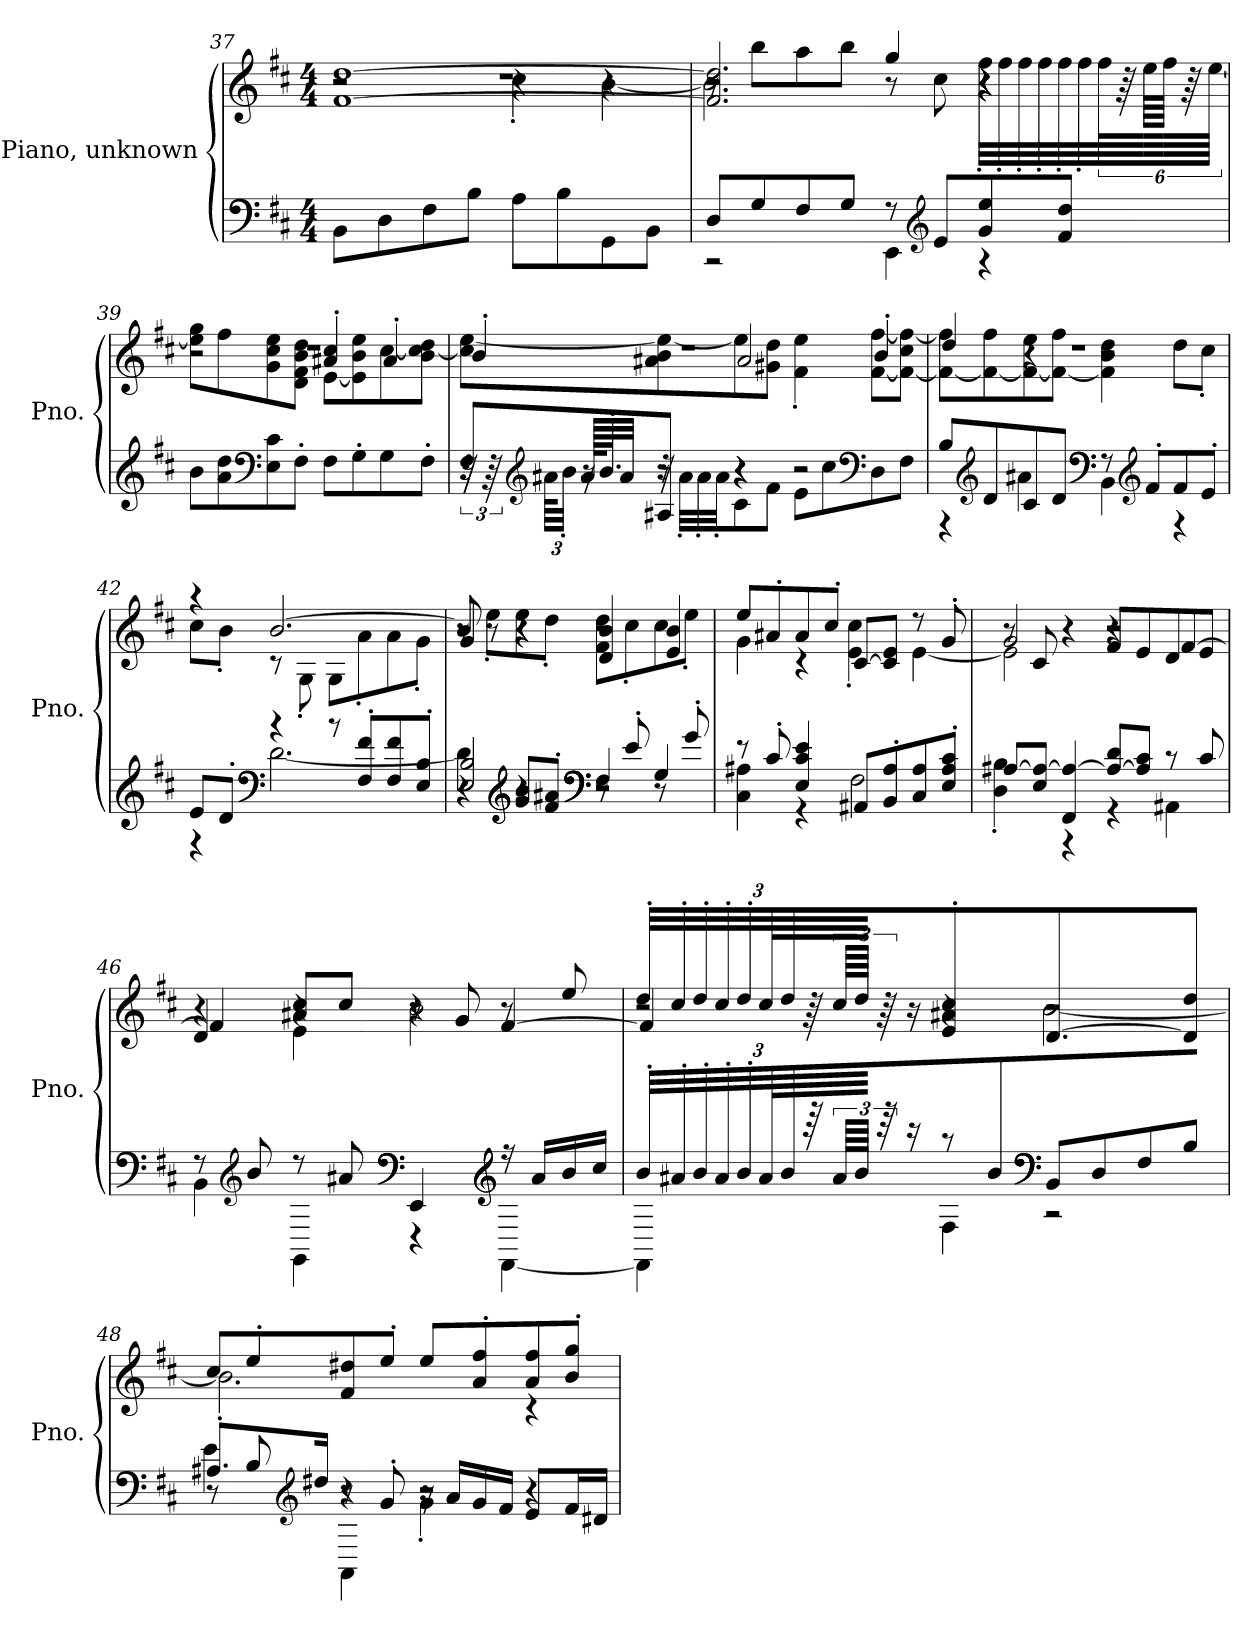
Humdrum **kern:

**kern	**kern
*part1	*part1
*staff2	*staff1
*I"Piano, unknown	*
*I'Pno.	*
*clefF4	*clefG2
*k[f#c#]	*k[f#c#]
*M4/4	*M4/4
=37	=37
*	*^
*	*	*^
*	*	*	*^
8BB\L	1r	2r	[1f# [1dd	2r
8D\	.	.	.	.
8F#\	.	.	.	.
8B\J	.	.	.	.
8A\L	.	4cc#'\	.	4r
8B\	.	.	.	.
8GG\	.	4r	.	[4b\
8BB\J	.	.	.	.
!!LO:LB:g=z	!!	!!	!!
=38	=38	=38	=38	=38
*^	*	*	*	*
8D/L	2r	2r	8r	2.f#/] 2.dd/]	2.b\]
8G/	.	.	8bb\L	.	.
8F#/	.	.	8aa\	.	.
8G/J	.	.	8bb\J	.	.
8r	4EE\	4gg/	8r	.	.
*clefG2	*	*	*	*	*
8e/L	.	.	8cc#\	.	.
8g/ 8ee/	4r	4r	32ff#'\LLL	4r	4r
.	.	.	32ff#'\	.	.
.	.	.	32ff#'\	.	.
.	.	.	32ff#'\	.	.
8f#/ 8dd/J	.	.	32ff#'\	.	.
.	.	.	32ff#'\	.	.
.	.	.	96ff#\JJJk	.	.
.	.	.	96r	.	.
.	.	.	96ee\LLLL	.	.
.	.	.	96ff#\JJJJ	.	.
.	.	.	96r	.	.
.	.	.	[96ee\	.	.
*v	*v	*	*	*	*
*	*	*	*v	*v
=39	=39	=39	=39
8b\L	1r	8ee\] 8gg\L	2r
8a\ 8dd\	.	8ff#\	.
*clefF4	*	*	*
8E\ 8c#\	.	8g\ 8cc#\ 8ee\	.
8F#'\J	.	8d\ 8f#\ 8b\ 8dd\J	.
8F#\L	.	[8e\L	4a#X/' 4cc#/'
8G'\	.	8e\] 8b\ 8ee\	.
8G\	.	[8cc#\	4a#'/
8F#'\J	.	8b\ 8cc#\_ 8dd\J	.
!!LO:LB:g=z	!!	!!
=40	=40	=40	=40
*^	*	*	*
*	*^	*	*	*
16r	48r	8F#/L	1r	8cc#\] [8ee\L	4b'/
.	96r	.	.	.	.
*clefG2	*	*	*	*	*
.	96a#X\KLLL	.	.	.	.
.	48b'\JJJ	.	.	.	.
128a#/KLLLL	16r	.	.	.	.
64.b'/J	.	.	.	.	.
32a#'/JJJ	.	.	.	.	.
8r	32r	8A#X/J	.	8a#X\ 8b\ 8ee\_	.
.	32a#'\LLL	.	.	.	.
.	32a#'\	.	.	.	.
.	32a#'\JJ	.	.	.	.
4r	8c#\	4r	.	8ee\]	2a#/
.	8f#\J	.	.	8g#X\ 8dd\J	.
2r	8e\L	2r	.	4f#\' 4ee\'	.
.	8cc#\	.	.	.	.
*clefF4	*	*	*	*	*
.	8D\	.	.	[8f#\ [8ff#\L	4b'/
.	8F#\J	.	.	8f#\_ 8cc#\ 8ff#\_J	.
*	*v	*v	*	*	*
=41	=41	=41	=41	=41
8B/L	4r	1r	8f#\_ 8ff#\]L	4dd/
*clefG2	*	*	*	*
8d/	.	.	8f#\_ 8ff#\	.
8c#/	4a#X\	.	8f#\_ 8ee\	4r
8d/J	.	.	8f#\_ 8ff#\J	.
*clefF4	*	*	*	*
8r	4BB\	.	4f#\] 4b\ 4dd\	2r
*clefG2	*	*	*	*
8f#'/L	.	.	.	.
8f#/	4r	.	8dd\L	.
8e'/J	.	.	8cc#'\J	.
*	*	*	*v	*v
!!LO:LB:g=z
=42	=42	=42	=42
8e/L	4r	4r	8cc#\L
8d'/J	.	.	8b'\J
*clefF4	*	*	*
4r	[2.d\	[2.b/	8r
.	.	.	8G'\
8r	.	.	8G\L
8F#/' 8f#/'L	.	.	8a'\
8F#/ 8f#/	.	.	8a\
8E/' 8B/'J	.	.	8g'\J
=43	=43	=43	=43
*	*^	*	*^
4r	4d\]	2E/ 2B/	8b/]	8r	4g/
.	.	.	8r	8ee'\L	.
*clefG2	*	*	*	*	*
8g/ 8b/L	4r	.	4r	8ee\	4r
8f#/' 8a#X/'J	.	.	.	8dd'\J	.
*clefF4	*	*	*	*	*
8r	2r	4F#/	2r	8f#\ 8dd\L	4d/ 4b/
8e'/	.	.	.	8cc#'\	.
8r	.	4G/	.	8cc#\	4e/ 4b/
8g'/	.	.	.	8ee'\J	.
*	*v	*v	*	*	*
*	*	*	*v	*v
=44	=44	=44	=44
8r	4C#\ 4A#X\	8ee/L	4g\
8c#'/	.	8a#X'/	.
4E/ 4c#/ 4e/	4r	8a#/	4r
.	.	8cc#'/J	.
8AA#X/L	2F#\	[8c#/L	4e\' 4cc#\'
8BB/' 8A#/'	.	8c#/] 8e/J	.
8C#/ 8A#/	.	8r	[4e\
8E/' 8A#/' 8c#/'J	.	8g'/	.
!!LO:PB:g=z
=45	=45	=45	=45
*	*	*	*^
[8A#X/L	4D\' 4B\'	8r	2e\]	2g/
8E/ 8A#/_J	.	8c#/	.	.
4FF#/ 4A#/_	4r	4r	.	.
8A#/_ 8d/L	4r	8f#/L	2r	4r
8A#/] 8c#/J	.	8e/	.	.
8r	4AA#X\	8d/	.	[4f#/
8c#/	.	8e/J	.	.
=46	=46	=46	=46	=46
8r	4BB\	4d/	4r	4f#/]
*clefG2	*	*	*	*
8b/	.	.	.	.
8r	4GG\	8a#X/ 8cc#/L	4e\	4r
8a#X/	.	8cc#/J	.	.
*clefF4	*	*	*	*
4EE/	4r	8r	2b\	4r
.	.	8g/	.	.
*clefG2	*	*	*	*
16r	[4FF#\	8r	.	[4f#/
16a#/LL	.	.	.	.
16b/	.	8ee/	.	.
16cc#/JJ	.	.	.	.
!!LO:LB:g=z	!!	!!
=47	=47	=47	=47	=47
32b'/LLL	4FF#\]	32dd'/LLL	2r	4f#/]
32a#X'/	.	32cc#'/	.	.
*Xbrackettup	*	*Xbrackettup	*	*
48b'/	.	48dd'/	.	.
48a#'/	.	48cc#'/	.	.
48b'/	.	48dd'/	.	.
*brackettup	*	*brackettup	*	*
96a#/L	.	96cc#/L	.	.
96b/JJJJ	.	96dd/JJJJ	.	.
96r	.	96r	.	.
96a#/LLLL	.	96cc#/LLLL	.	.
96b/JJJJ	.	96dd/JJJJ	.	.
96r	.	96r	.	.
16r	.	16r	.	.
8r	4F#\	4e/' 4a#X/' 4cc#/'	.	4r
8b/	.	.	.	.
*clefF4	*	*	*	*
8BB/L	2r	[4.d/	[2b\	2r
8D/	.	.	.	.
8F#/	.	.	.	.
8B/J	.	8d/] 8dd/	.	.
*	*	*	*v	*v
=48	=48	=48	=48
*	*^	*	*
8.A#X'/L	4e\	8r	8cc#/L	2.b\]
.	.	8B/	8ee'/	.
*clefG2	*	*	*	*
16dd#X/Jk	.	.	.	.
8r	4AA\	4r	8f#/ 8dd#X/	.
8g'/	.	.	8ee'/J	.
16r	4g'\	2r	8ee/L	.
16a/LL	.	.	.	.
16g/	.	.	8a/' 8ff#/'	.
16f#/JJ	.	.	.	.
8e/L	4r	.	8a/ 8ff#/	4r
16f#/L	.	.	8b/' 8gg/'J	.
16d#X/JJ	.	.	.	.
*v	*v	*v	*	*
*	*v	*v
=	=
*-	*-
